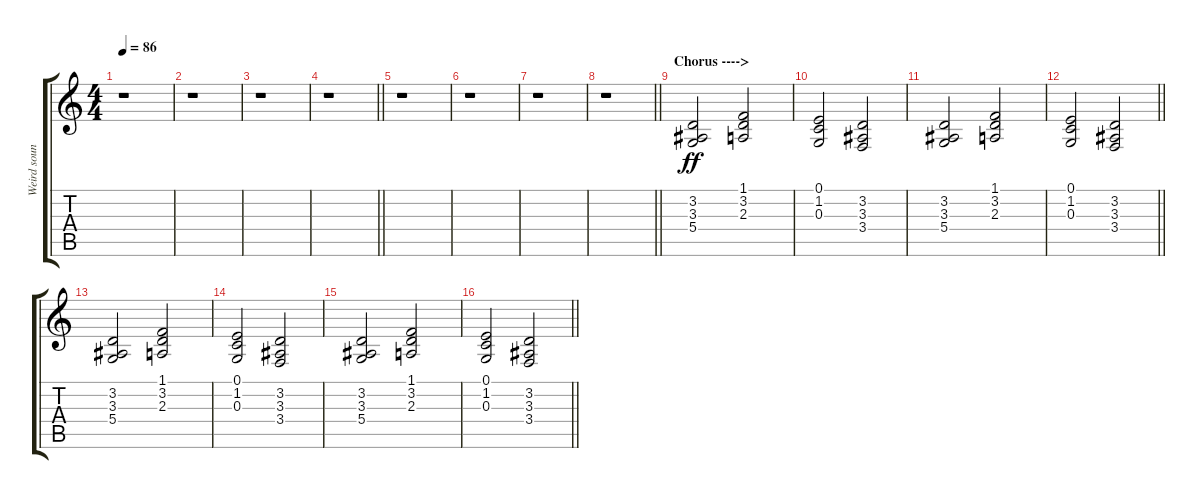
\track ("Weird sound in background" "Weird soun") {instrument synthstrings2}
\staff {score tabs}
\tuning (E4 B3 G3 D3 A2 E2) {hide}
\ts (4 4)
\tempo 86
\clef g2
\ks c
r.1{dy ff} |
r.1 |
r.1 |
\barLineRight lightlight
r.1 |
r.1 |
r.1 |
r.1 |
\barLineRight lightlight
r.1 |
\section ("" "Chorus ---->")
(3.2 3.3 5.4).2 (1.1 3.2 2.3).2 |
(0.1 1.2 0.3).2 (3.2 3.3 3.4).2 |
(3.2 3.3 5.4).2 (1.1 3.2 2.3).2 |
\barLineRight lightlight
(0.1 1.2 0.3).2 (3.2 3.3 3.4).2 |
(3.2 3.3 5.4).2 (1.1 3.2 2.3).2 |
(0.1 1.2 0.3).2 (3.2 3.3 3.4).2 |
(3.2 3.3 5.4).2 (1.1 3.2 2.3).2 |
\barLineRight lightlight
(0.1 1.2 0.3).2 (3.2 3.3 3.4).2
